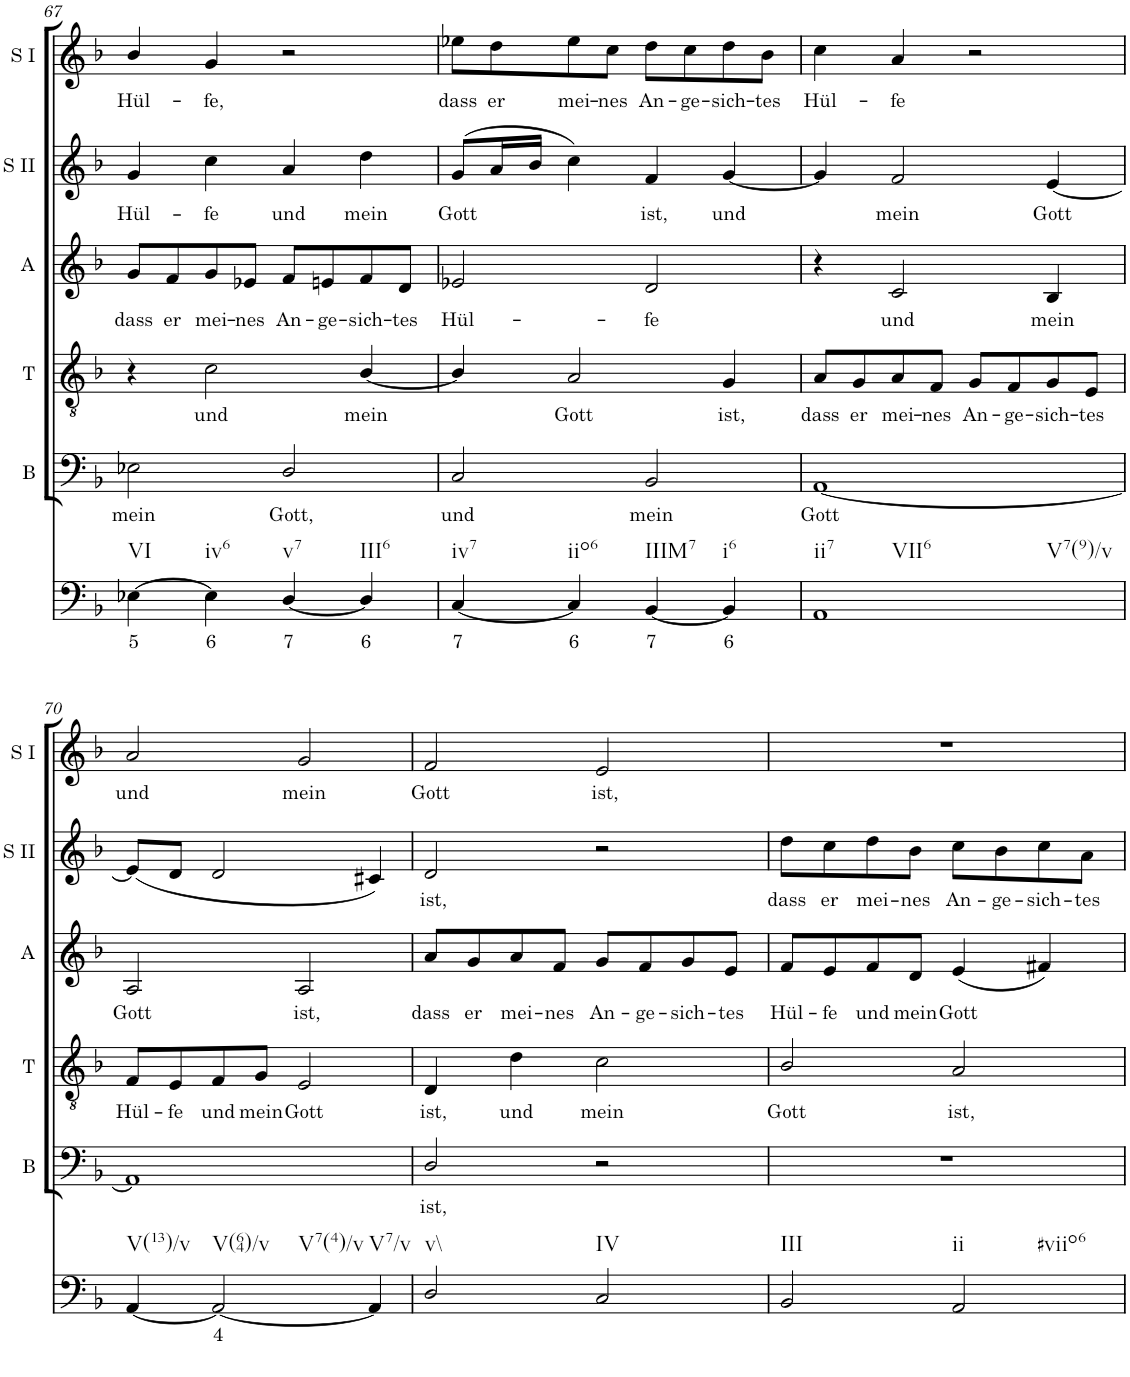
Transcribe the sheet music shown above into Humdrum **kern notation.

**kern	**text	**kern	**text	**kern	**text	**kern	**text	**kern	**text	**kern	**text
*part6	*part6	*part5	*part5	*part4	*part4	*part3	*part3	*part2	*part2	*part1	*part1
*staff6	*staff6	*staff5	*staff5	*staff4	*staff4	*staff3	*staff3	*staff2	*staff2	*staff1	*staff1
*I"Continuo	*	*I"Bass	*	*I"Tenor	*	*I"Alto	*	*I"Soprano II	*	*I"Soprano I	*
*	*	*I'B	*	*I'T	*	*I'A	*	*I'S II	*	*I'S I	*
!!LO:PB:g=z
*clefF4	*	*clefF4	*	*clefGv2	*	*clefG2	*	*clefG2	*	*clefG2	*
*k[b-]	*	*k[b-]	*	*k[b-]	*	*k[b-]	*	*k[b-]	*	*k[b-]	*
*M4/4	*	*M4/4	*	*M4/4	*	*M4/4	*	*M4/4	*	*M4/4	*
=67	=67	=67	=67	=67	=67	=67	=67	=67	=67	=67	=67
!LO:TX:b:t=VI	!	!	!	!	!	!	!	!	!	!	!
!	!LO:LY:b	!	!LO:LY:b	!	!	!	!LO:LY:b	!	!LO:LY:b	!	!LO:LY:b
[4E-X\	5	2E-X\	mein	4r	.	8g/L	dass	4g/	Hül-	4b-/	Hül-
!	!	!	!	!	!	!	!LO:LY:b	!	!	!	!
.	.	.	.	.	.	8f/	er	.	.	.	.
!LO:TX:b:t=iv6	!	!	!	!	!	!	!	!	!	!	!
!	!LO:LY:b	!	!	!	!LO:LY:b	!	!LO:LY:b	!	!LO:LY:b	!	!LO:LY:b
4E-\]	6	.	.	2c\	und	8g/	mei-	4cc\	fe	4g/	fe,
!	!	!	!	!	!	!	!LO:LY:b	!	!	!	!
.	.	.	.	.	.	8e-X/J	nes	.	.	.	.
!LO:TX:b:t=v7	!	!	!	!	!	!	!	!	!	!	!
!	!LO:LY:b	!	!LO:LY:b	!	!	!	!LO:LY:b	!	!LO:LY:b	!	!
[4D/	7	2D/	Gott,	.	.	8f/L	An-	4a/	und	2r	.
!	!	!	!	!	!	!	!LO:LY:b	!	!	!	!
.	.	.	.	.	.	8en/	ge-	.	.	.	.
!LO:TX:b:t=III6	!	!	!	!	!	!	!	!	!	!	!
!	!LO:LY:b	!	!	!	!LO:LY:b	!	!LO:LY:b	!	!LO:LY:b	!	!
4D/]	6	.	.	[4B-/	mein	8f/	sich-	4dd\	mein	.	.
!	!	!	!	!	!	!	!LO:LY:b	!	!	!	!
.	.	.	.	.	.	8d/J	tes	.	.	.	.
=68	=68	=68	=68	=68	=68	=68	=68	=68	=68	=68	=68
!LO:TX:b:t=iv7	!	!	!	!	!	!	!	!	!	!	!
!	!LO:LY:b	!	!LO:LY:b	!	!	!	!LO:LY:b	!	!LO:LY:b	!	!LO:LY:b
[4C/	7	2C/	und	4B-/]	.	2e-X/	Hül-	(8g/L	Gott	8ee-X\L	dass
!	!	!	!	!	!	!	!	!	!	!	!LO:LY:b
.	.	.	.	.	.	.	.	16a/L	.	8dd\	er
.	.	.	.	.	.	.	.	16b-/JJ	.	.	.
!LO:TX:b:t=iio6	!	!	!	!	!	!	!	!	!	!	!
!	!LO:LY:b	!	!	!	!LO:LY:b	!	!	!	!	!	!LO:LY:b
4C/]	6	.	.	2A/	Gott	.	.	4cc\)	.	8ee-\	mei-
!	!	!	!	!	!	!	!	!	!	!	!LO:LY:b
.	.	.	.	.	.	.	.	.	.	8cc\J	nes
!LO:TX:b:t=IIIM7	!	!	!	!	!	!	!	!	!	!	!
!	!LO:LY:b	!	!LO:LY:b	!	!	!	!LO:LY:b	!	!LO:LY:b	!	!LO:LY:b
[4BB-/	7	2BB-/	mein	.	.	2d/	fe	4f/	ist,	8dd\L	An-
!	!	!	!	!	!	!	!	!	!	!	!LO:LY:b
.	.	.	.	.	.	.	.	.	.	8cc\	ge-
!LO:TX:b:t=i6	!	!	!	!	!	!	!	!	!	!	!
!	!LO:LY:b	!	!	!	!LO:LY:b	!	!	!	!LO:LY:b	!	!LO:LY:b
4BB-/]	6	.	.	4G/	ist,	.	.	[4g/	und	8dd\	sich-
!	!	!	!	!	!	!	!	!	!	!	!LO:LY:b
.	.	.	.	.	.	.	.	.	.	8b-\J	tes
=69	=69	=69	=69	=69	=69	=69	=69	=69	=69	=69	=69
!LO:TX:b:t=ii7	!	!	!	!	!	!	!	!	!	!	!
!LO:TX:b:t=VII6	!	!	!	!	!	!	!	!	!	!	!
!LO:TX:b:t=V7(9)/v	!	!	!	!	!	!	!	!	!	!	!
!	!	!	!LO:LY:b	!	!LO:LY:b	!	!	!	!	!	!LO:LY:b
1AA	.	[1AA	Gott	8A/L	dass	4r	.	4g/]	.	4cc\	Hül-
!	!	!	!	!	!LO:LY:b	!	!	!	!	!	!
.	.	.	.	8G/	er	.	.	.	.	.	.
!	!	!	!	!	!LO:LY:b	!	!LO:LY:b	!	!LO:LY:b	!	!LO:LY:b
.	.	.	.	8A/	mei-	2c/	und	2f/	mein	4a/	fe
!	!	!	!	!	!LO:LY:b	!	!	!	!	!	!
.	.	.	.	8F/J	nes	.	.	.	.	.	.
!	!	!	!	!	!LO:LY:b	!	!	!	!	!	!
.	.	.	.	8G/L	An-	.	.	.	.	2r	.
!	!	!	!	!	!LO:LY:b	!	!	!	!	!	!
.	.	.	.	8F/	ge-	.	.	.	.	.	.
!	!	!	!	!	!LO:LY:b	!	!LO:LY:b	!	!LO:LY:b	!	!
.	.	.	.	8G/	sich-	4B-/	mein	[4e/	Gott	.	.
!	!	!	!	!	!LO:LY:b	!	!	!	!	!	!
.	.	.	.	8E/J	tes	.	.	.	.	.	.
!!LO:LB:g=z
=70	=70	=70	=70	=70	=70	=70	=70	=70	=70	=70	=70
!LO:TX:b:t=V(13)/v	!	!	!	!	!	!	!	!	!	!	!
!	!	!	!	!	!LO:LY:b	!	!LO:LY:b	!	!	!	!LO:LY:b
[4AA/	.	1AA]	.	8F/L	Hül-	2A/	Gott	(8e/L]	.	2a/	und
!	!	!	!	!	!LO:LY:b	!	!	!	!	!	!
.	.	.	.	8E/	fe	.	.	8d/J	.	.	.
!LO:TX:b:t=V(64)/v	!	!	!	!	!	!	!	!	!	!	!
!LO:TX:b:t=V7(4)/v	!	!	!	!	!	!	!	!	!	!	!
!	!LO:LY:b	!	!	!	!LO:LY:b	!	!	!	!	!	!
2AA/_	4	.	.	8F/	und	.	.	2d/	.	.	.
!	!	!	!	!	!LO:LY:b	!	!	!	!	!	!
.	.	.	.	8G/J	mein	.	.	.	.	.	.
!	!	!	!	!	!LO:LY:b	!	!LO:LY:b	!	!	!	!LO:LY:b
.	.	.	.	2E/	Gott	2A/	ist,	.	.	2g/	mein
!LO:TX:b:t=V7/v	!	!	!	!	!	!	!	!	!	!	!
4AA/]	.	.	.	.	.	.	.	4c#X/)	.	.	.
=71	=71	=71	=71	=71	=71	=71	=71	=71	=71	=71	=71
!LO:TX:b:t=v\\	!	!	!	!	!	!	!	!	!	!	!
!	!	!	!LO:LY:b	!	!LO:LY:b	!	!LO:LY:b	!	!LO:LY:b	!	!LO:LY:b
2D/	.	2D/	ist,	4D/	ist,	8a/L	dass	2d/	ist,	2f/	Gott
!	!	!	!	!	!	!	!LO:LY:b	!	!	!	!
.	.	.	.	.	.	8g/	er	.	.	.	.
!	!	!	!	!	!LO:LY:b	!	!LO:LY:b	!	!	!	!
.	.	.	.	4d\	und	8a/	mei-	.	.	.	.
!	!	!	!	!	!	!	!LO:LY:b	!	!	!	!
.	.	.	.	.	.	8f/J	nes	.	.	.	.
!LO:TX:b:t=IV	!	!	!	!	!	!	!	!	!	!	!
!	!	!	!	!	!LO:LY:b	!	!LO:LY:b	!	!	!	!LO:LY:b
2C/	.	2r	.	2c\	mein	8g/L	An-	2r	.	2e/	ist,
!	!	!	!	!	!	!	!LO:LY:b	!	!	!	!
.	.	.	.	.	.	8f/	ge-	.	.	.	.
!	!	!	!	!	!	!	!LO:LY:b	!	!	!	!
.	.	.	.	.	.	8g/	sich-	.	.	.	.
!	!	!	!	!	!	!	!LO:LY:b	!	!	!	!
.	.	.	.	.	.	8e/J	tes	.	.	.	.
=72	=72	=72	=72	=72	=72	=72	=72	=72	=72	=72	=72
!LO:TX:b:t=III	!	!	!	!	!	!	!	!	!	!	!
!	!	!	!	!	!LO:LY:b	!	!LO:LY:b	!	!LO:LY:b	!	!
2BB-/	.	1r	.	2B-/	Gott	8f/L	Hül-	8dd\L	dass	1r	.
!	!	!	!	!	!	!	!LO:LY:b	!	!LO:LY:b	!	!
.	.	.	.	.	.	8e/	fe	8cc\	er	.	.
!	!	!	!	!	!	!	!LO:LY:b	!	!LO:LY:b	!	!
.	.	.	.	.	.	8f/	und	8dd\	mei-	.	.
!	!	!	!	!	!	!	!LO:LY:b	!	!LO:LY:b	!	!
.	.	.	.	.	.	8d/J	mein	8b-\J	nes	.	.
!LO:TX:b:t=ii	!	!	!	!	!	!	!	!	!	!	!
!LO:TX:b:t=#viio6	!	!	!	!	!	!	!	!	!	!	!
!	!	!	!	!	!LO:LY:b	!	!LO:LY:b	!	!LO:LY:b	!	!
2AA/	.	.	.	2A/	ist,	(4e/	Gott	8cc\L	An-	.	.
!	!	!	!	!	!	!	!	!	!LO:LY:b	!	!
.	.	.	.	.	.	.	.	8b-\	ge-	.	.
!	!	!	!	!	!	!	!	!	!LO:LY:b	!	!
.	.	.	.	.	.	4f#X/)	.	8cc\	sich-	.	.
!	!	!	!	!	!	!	!	!	!LO:LY:b	!	!
.	.	.	.	.	.	.	.	8a\J	tes	.	.
=	=	=	=	=	=	=	=	=	=	=	=
*-	*-	*-	*-	*-	*-	*-	*-	*-	*-	*-	*-
